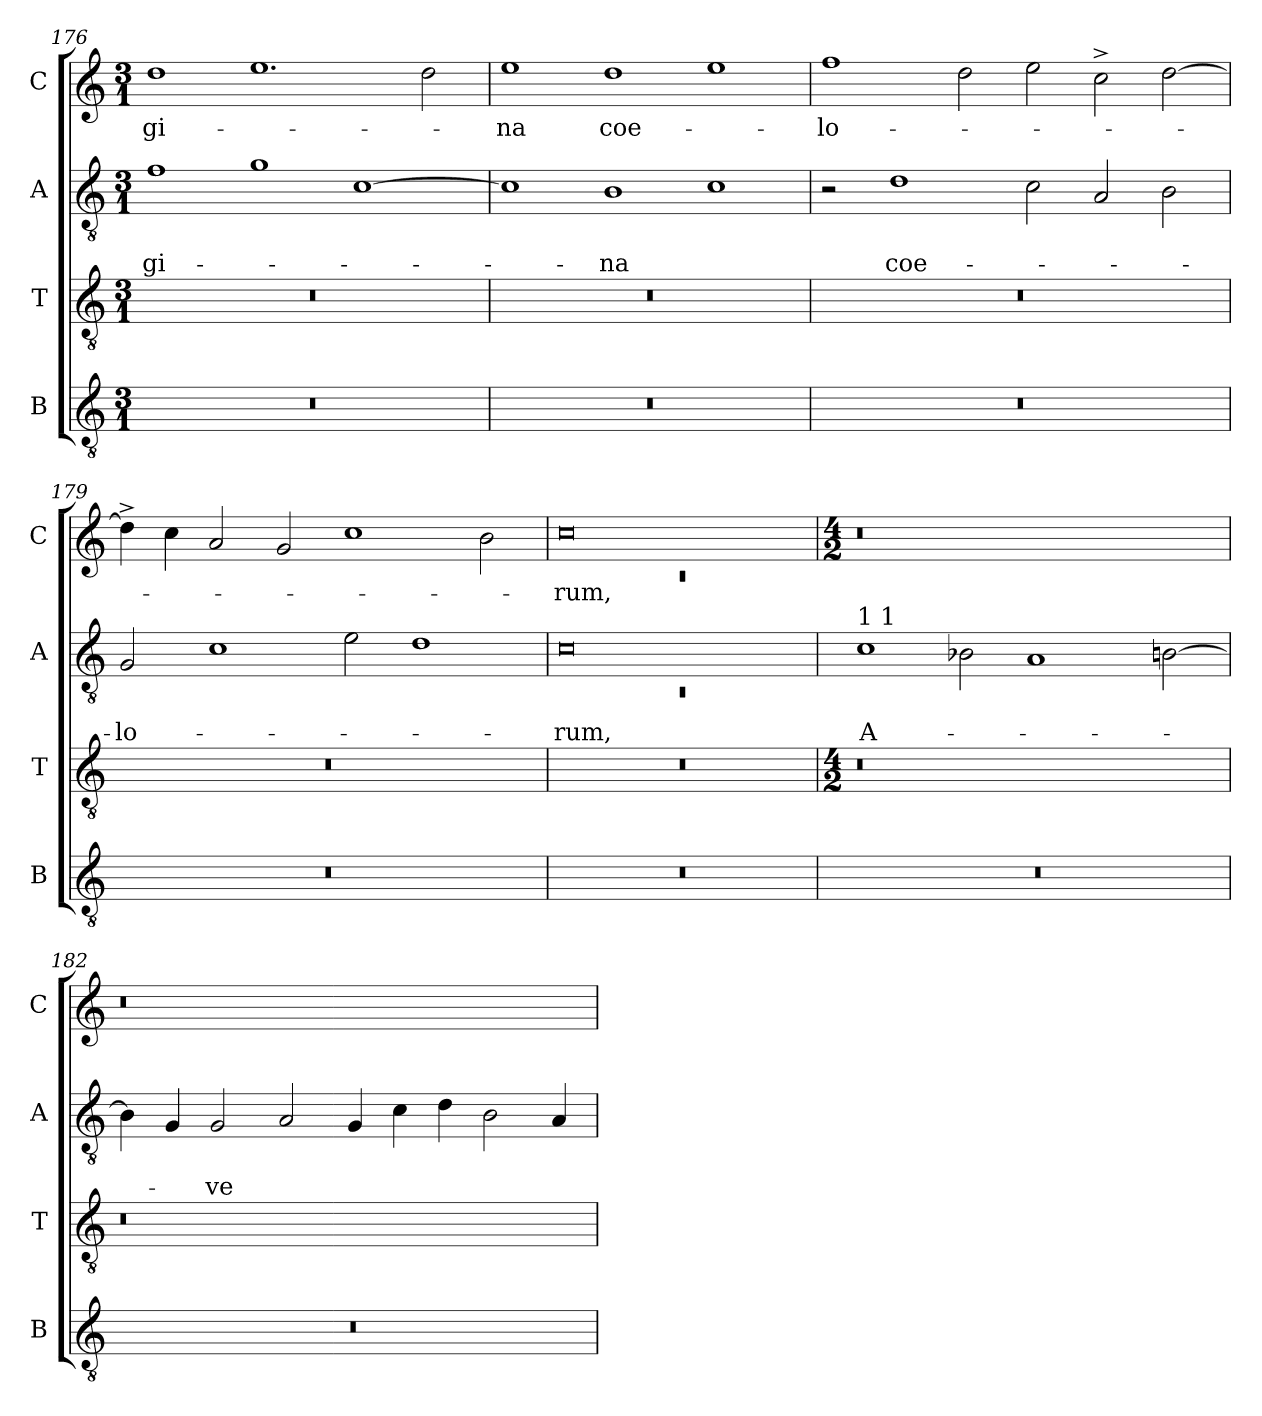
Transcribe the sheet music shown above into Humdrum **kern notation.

**kern	**kern	**kern	**text	**text	**kern	**text
*part4	*part3	*part2	*part2	*part2	*part1	*part1
*staff4	*staff3	*staff2	*staff2	*staff2	*staff1	*staff1
*I"B	*I"T	*I"A	*	*	*I"C	*
*I'B	*I'T	*I'A	*	*	*I'C	*
!!LO:LB:g=z
*clefGv2	*clefGv2	*clefGv2	*	*	*clefG2	*
*k[]	*k[]	*k[]	*	*	*k[]	*
*C:	*C:	*C:	*	*	*C:	*
*M3/1	*M3/1	*M3/1	*	*	*M3/1	*
=176	=176	=176	=176	=176	=176	=176
!	!	!	!	!LO:LY:b	!	!LO:LY:b
0.r	0.r	1f	.	-gi-	1dd	-gi-
.	.	1g	.	.	1.ee	.
.	.	[>1c	.	.	.	.
.	.	.	.	.	2dd\	.
=177	=177	=177	=177	=177	=177	=177
!	!	!	!	!	!	!LO:LY:b
0.r	0.r	1c]	.	.	1ee	-na
!	!	!	!	!LO:LY:b	!	!LO:LY:b
.	.	1B	.	-na	1dd	coe-
.	.	1c	.	.	1ee	.
=178	=178	=178	=178	=178	=178	=178
!	!	!	!	!	!	!LO:LY:b
0.r	0.r	2r	.	.	1ff	-lo-
!	!	!	!	!LO:LY:b	!	!
.	.	1d	.	coe-	.	.
.	.	.	.	.	2dd\	.
.	.	2c\	.	.	2ee\	.
.	.	2A/	.	.	2cc^>\	.
.	.	2B\	.	.	[>2dd\	.
=179	=179	=179	=179	=179	=179	=179
!	!	!	!	!LO:LY:b	!	!
0.r	0.r	2G/	.	-lo-	4dd^>\]	.
.	.	.	.	.	4cc\	.
.	.	1c	.	.	2a/	.
.	.	.	.	.	2g/	.
.	.	2e\	.	.	1cc	.
.	.	1d	.	.	.	.
.	.	.	.	.	2b\	.
=180	=180	=180	=180	=180	=180	=180
*	*	*^	*	*	*^	*
!	!	!	!LO:N:vis=1	!	!LO:LY:b	!	!LO:N:vis=1	!LO:LY:b
0.r	0.r	0c	0.rC	.	-rum,	0cc	0.rc	-rum,
.	.	1ryy	.	.	.	1ryy	.	.
*	*	*v	*v	*	*	*	*	*
*	*	*	*	*	*v	*v	*
!!LO:LB:g=z
=181	=181	=181	=181	=181	=181	=181
*	*M4/2	*	*	*	*M4/2	*
!	!	!LO:TX:a:t=1 1	!	!	!	!
!	!	!	!	!LO:LY:b	!	!
0.r	0r	1c	.	A-	0r	.
.	.	2B-X\	.	.	.	.
.	.	1A	.	.	.	.
.	1ryy	.	.	.	1ryy	.
.	.	[>2Bn\	.	.	.	.
=182	=182	=182	=182	=182	=182	=182
0.r	0r	4B\]	.	.	0r	.
.	.	4G/	.	.	.	.
!	!	!	!	!LO:LY:b	!	!
.	.	2G/	.	-ve	.	.
.	.	2A/	.	.	.	.
.	.	4G/	.	.	.	.
.	.	4c\	.	.	.	.
.	1ryy	4d\	.	.	1ryy	.
.	.	2B\	.	.	.	.
.	.	4A/	.	.	.	.
=	=	=	=	=	=	=
*-	*-	*-	*-	*-	*-	*-
